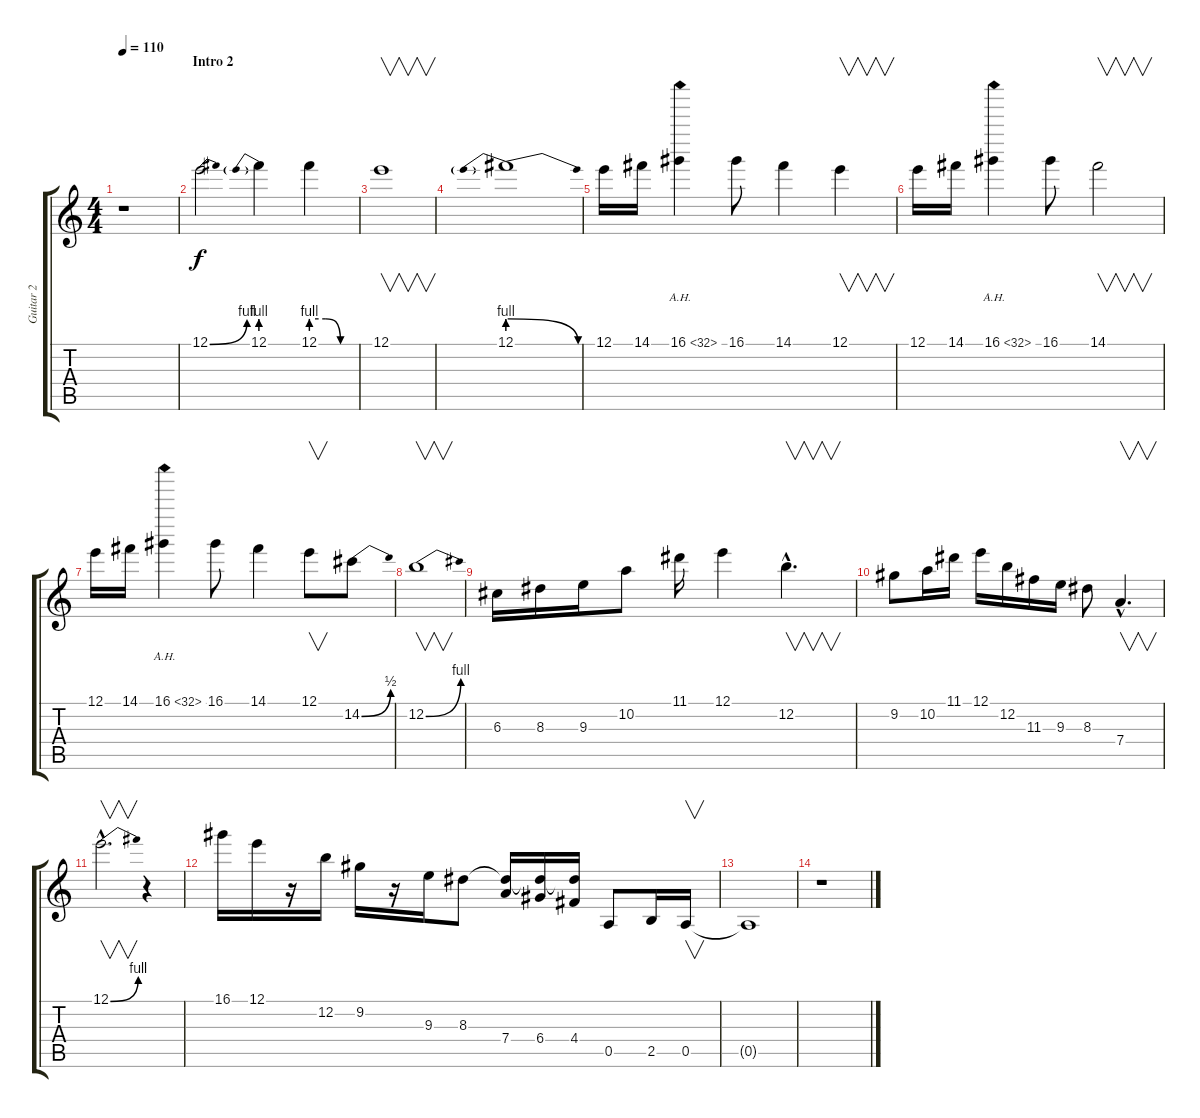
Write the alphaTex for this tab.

\track ("Guitar 2" "Guitar 2") {instrument overdrivenguitar}
\staff {score tabs}
\tuning (E4 B3 G3 D3 A2 E2) {hide}
\ts (4 4)
\tempo 110
\clef g2
\ks c
r.1{dy f} |
\section ("" "Intro 2")
12.1{be (bend 0 0 60 4)}.2 12.1{be (prebend 0 4 60 4)}.4 12.1{be (custom 0 4 20 4 40 0 60 0)}.4 |
12.1.1{v} |
12.1{be (prebendrelease 0 4 60 0)}.1 |
12.1.16 14.1.16 16.1{ah 16}.4 16.1.8 14.1.4 12.1.4{v} |
12.1.16 14.1.16 16.1{ah 16}.4 16.1.8 14.1.2{v} |
12.1.16 14.1.16 16.1{ah 16}.4 16.1.8 14.1.4 12.1.8{v} 14.2{be (bend 0 0 60 2)}.8 |
12.2{be (bend 0 0 60 4)}.1{v volume 5} |
6.3.16 8.3.16 9.3.16 10.2.8 11.1.16 12.1.4 12.2{hac}.4{v d} |
9.2.8{volume 2} 10.2.16 11.1.16 12.1.16 12.2.16 11.3.16 9.3.16 8.3.8 7.4{hac}.4{v d} |
12.1{be (bend 0 0 60 4) hac}.2{v d} r.4 |
16.1.16{volume 0} 12.1.16 r.16 12.2.16 9.2.16 r.16 9.3.16 8.3.8 (8.3{t} 7.4).16 (8.3{t} 6.4).16 (8.3{t} 4.4).16 0.5.8 2.5.16 0.5.16{v} |
0.5{t}.1 |
r.1
